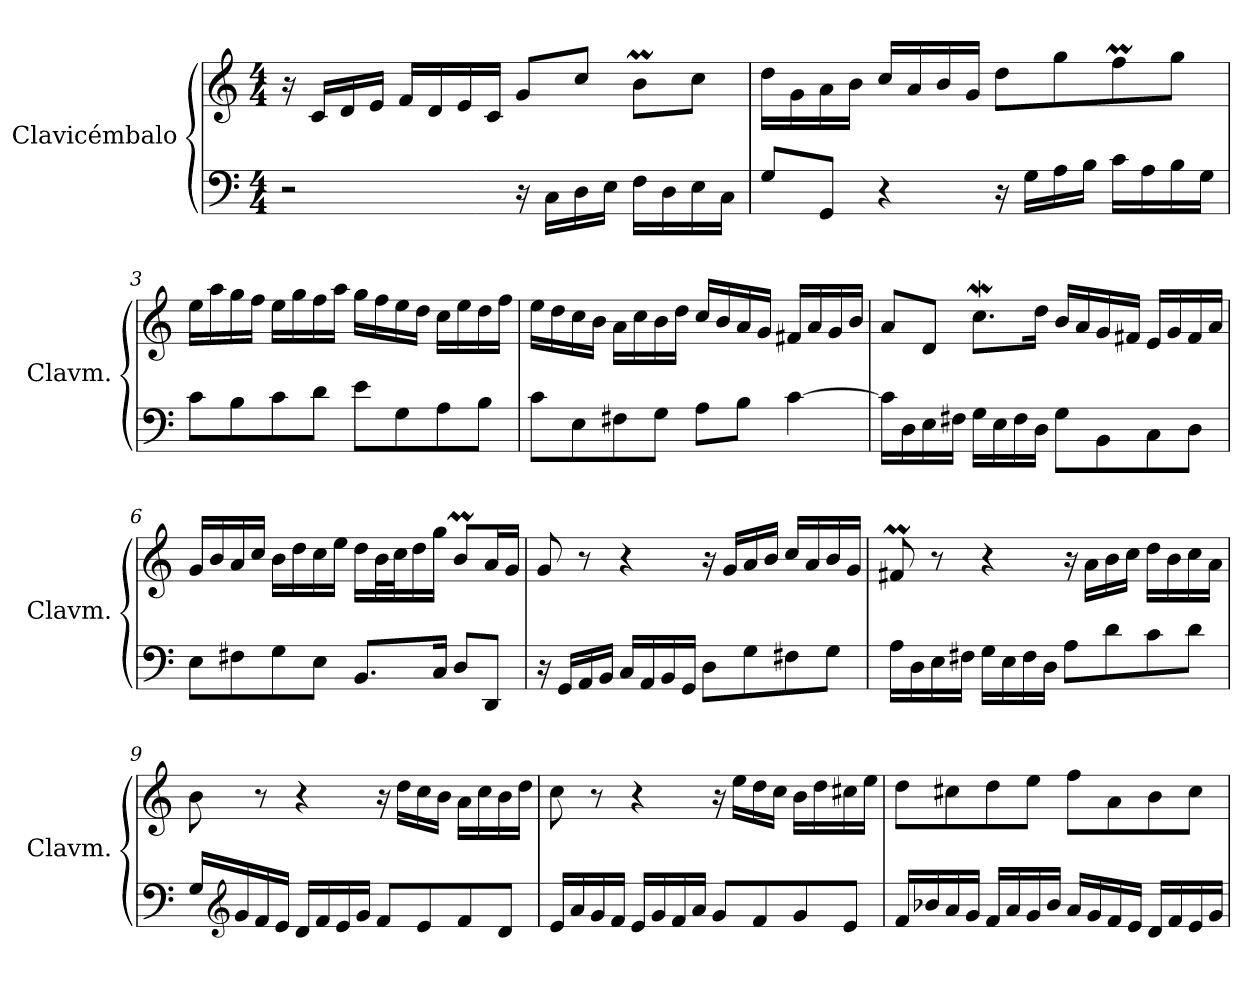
**kern	**kern
*part1	*part1
*staff2	*staff1
*I"Clavicémbalo	*
*I'Clavm.	*
*clefF4	*clefG2
*k[]	*k[]
*M4/4	*M4/4
*MM93	*MM93
=1	=1
2r	16r
.	16c/LL
.	16d/
.	16e/JJ
.	16f/LL
.	16d/
.	16e/
.	16c/JJ
16r	8g/L
16C\LL	.
16D\	8cc/J
16E\JJ	.
16F\LL	8bm\L
16D\	.
16E\	8cc\J
16C\JJ	.
=2	=2
8G/L	16dd\LL
.	16g\
8GG/J	16a\
.	16b\JJ
4r	16cc/LL
.	16a/
.	16b/
.	16g/JJ
16r	8dd\L
16G\LL	.
16A\	8gg\
16B\JJ	.
16c\LL	8ffM\
16A\	.
16B\	8gg\J
16G\JJ	.
!!LO:LB:g=z
=3	=3
8c\L	16ee\LL
.	16aa\
8B\	16gg\
.	16ff\JJ
8c\	16ee\LL
.	16gg\
8d\J	16ff\
.	16aa\JJ
8e\L	16gg\LL
.	16ff\
8G\	16ee\
.	16dd\JJ
8A\	16cc\LL
.	16ee\
8B\J	16dd\
.	16ff\JJ
=4	=4
8c\L	16ee\LL
.	16dd\
8E\	16cc\
.	16b\JJ
8F#X\	16a\LL
.	16cc\
8G\J	16b\
.	16dd\JJ
8A\L	16cc/LL
.	16b/
8B\J	16a/
.	16g/JJ
[4c\	16f#X/LL
.	16a/
.	16g/
.	16b/JJ
!!LO:LB:g=z
=5	=5
16c\LL]	8a/L
16D\	.
16E\	8d/J
16F#X\JJ	.
16G\LL	8.ccw\L
16E\	.
16F#\	.
16D\JJ	16dd\Jk
8G\L	16b/LL
.	16a/
8BB\	16g/
.	16f#X/JJ
8C\	16e/LL
.	16g/
8D\J	16f#/
.	16a/JJ
=6	=6
8E\L	16g/LL
.	16b/
8F#X\	16a/
.	16cc/JJ
8G\	16b\LL
.	16dd\
8E\J	16cc\
.	16ee\JJ
8.BB/L	16dd\LL
.	32b\L
.	32cc\J
.	16dd\
16C/Jk	16gg\JJ
8D/L	8bm/L
8DD/J	16a/L
.	16g/JJ
!!LO:LB:g=z
=7	=7
16r	8g/
16GG/LL	.
16AA/	8r
16BB/JJ	.
16C/LL	4r
16AA/	.
16BB/	.
16GG/JJ	.
8D\L	16r
.	16g/LL
8G\	16a/
.	16b/JJ
8F#X\	16cc/LL
.	16a/
8G\J	16b/
.	16g/JJ
=8	=8
16A\LL	8f#Xm/
16D\	.
16E\	8r
16F#X\JJ	.
16G\LL	4r
16E\	.
16F#\	.
16D\JJ	.
8A\L	16r
.	16a\LL
8d\	16b\
.	16cc\JJ
8c\	16dd\LL
.	16b\
8d\J	16cc\
.	16a\JJ
!!LO:LB:g=z
=9	=9
16G/LL	8b\
*clefG2	*
16g/	.
16f/	8r
16e/JJ	.
16d/LL	4r
16f/	.
16e/	.
16g/JJ	.
8f/L	16r
.	16dd\LL
8e/	16cc\
.	16b\JJ
8f/	16a\LL
.	16cc\
8d/J	16b\
.	16dd\JJ
=10	=10
16e/LL	8cc\
16a/	.
16g/	8r
16f/JJ	.
16e/LL	4r
16g/	.
16f/	.
16a/JJ	.
8g/L	16r
.	16ee\LL
8f/	16dd\
.	16cc\JJ
8g/	16b\LL
.	16dd\
8e/J	16cc#X\
.	16ee\JJ
!!LO:PB:g=z
=11	=11
16f/LL	8dd\L
16b-X/	.
16a/	8cc#X\
16g/JJ	.
16f/LL	8dd\
16a/	.
16g/	8ee\J
16b-/JJ	.
16a/LL	8ff\L
16g/	.
16f/	8a\
16e/JJ	.
16d/LL	8b\
16f/	.
16e/	8cc#\J
16g/JJ	.
=	=
*-	*-
